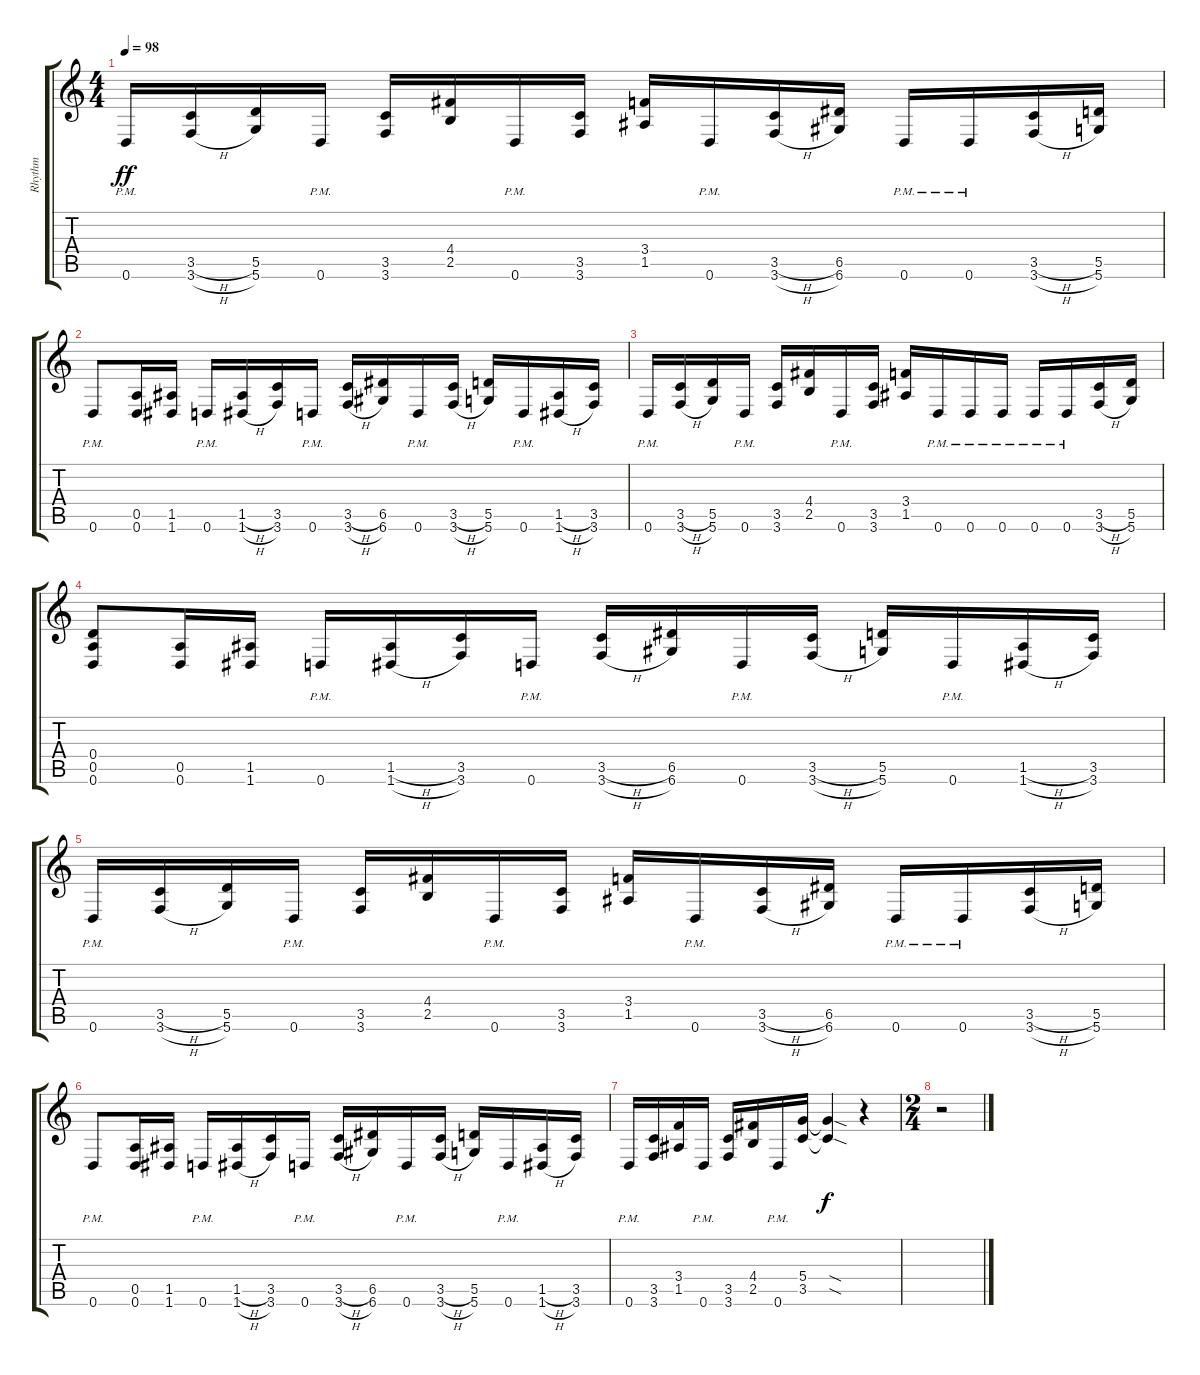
\track ("Rhythm" "Rhythm") {instrument distortionguitar}
\staff {score tabs}
\tuning (E4 B3 G3 D3 A2 D2) {hide}
\ts (4 4)
\tempo 98
\clef g2
\ks c
0.6{pm}.16{dy ff} (3.5{h} 3.6{h}).16 (5.5 5.6).16 0.6{pm}.16 (3.5 3.6).16 (4.4 2.5).16 0.6{pm}.16 (3.5 3.6).16 (3.4 1.5).16 0.6{pm}.16 (3.5{h} 3.6{h}).16 (6.5 6.6).16 0.6{pm}.16 0.6{pm}.16 (3.5{h} 3.6{h}).16 (5.5 5.6).16 |
0.6{pm}.8 (0.5 0.6).16 (1.5 1.6).16 0.6{pm}.16 (1.5{h} 1.6{h}).16 (3.5 3.6).16 0.6{pm}.16 (3.5{h} 3.6{h}).16 (6.5 6.6).16 0.6{pm}.16 (3.5{h} 3.6{h}).16 (5.5 5.6).16 0.6{pm}.16 (1.5{h} 1.6{h}).16 (3.5 3.6).16 |
0.6{pm}.16 (3.5{h} 3.6{h}).16 (5.5 5.6).16 0.6{pm}.16 (3.5 3.6).16 (4.4 2.5).16 0.6{pm}.16 (3.5 3.6).16 (3.4 1.5).16 0.6{pm}.16 0.6{pm}.16 0.6{pm}.16 0.6{pm}.16 0.6{pm}.16 (3.5{h} 3.6{h}).16 (5.5 5.6).16 |
(0.4 0.5 0.6).8 (0.5 0.6).16 (1.5 1.6).16 0.6{pm}.16 (1.5{h} 1.6{h}).16 (3.5 3.6).16 0.6{pm}.16 (3.5{h} 3.6{h}).16 (6.5 6.6).16 0.6{pm}.16 (3.5{h} 3.6{h}).16 (5.5 5.6).16 0.6{pm}.16 (1.5{h} 1.6{h}).16 (3.5 3.6).16 |
0.6{pm}.16 (3.5{h} 3.6{h}).16 (5.5 5.6).16 0.6{pm}.16 (3.5 3.6).16 (4.4 2.5).16 0.6{pm}.16 (3.5 3.6).16 (3.4 1.5).16 0.6{pm}.16 (3.5{h} 3.6{h}).16 (6.5 6.6).16 0.6{pm}.16 0.6{pm}.16 (3.5{h} 3.6{h}).16 (5.5 5.6).16 |
0.6{pm}.8 (0.5 0.6).16 (1.5 1.6).16 0.6{pm}.16 (1.5{h} 1.6{h}).16 (3.5 3.6).16 0.6{pm}.16 (3.5{h} 3.6{h}).16 (6.5 6.6).16 0.6{pm}.16 (3.5{h} 3.6{h}).16 (5.5 5.6).16 0.6{pm}.16 (1.5{h} 1.6{h}).16 (3.5 3.6).16 |
0.6{pm}.16 (3.5 3.6).16 (3.4 1.5).16 0.6{pm}.16 (3.5 3.6).16 (4.4 2.5).16 0.6{pm}.16 (5.4 3.5).16 (5.4{sod t} 3.5{sod t}).4{dy f} r.4 |
\ts (2 4)
r.2
